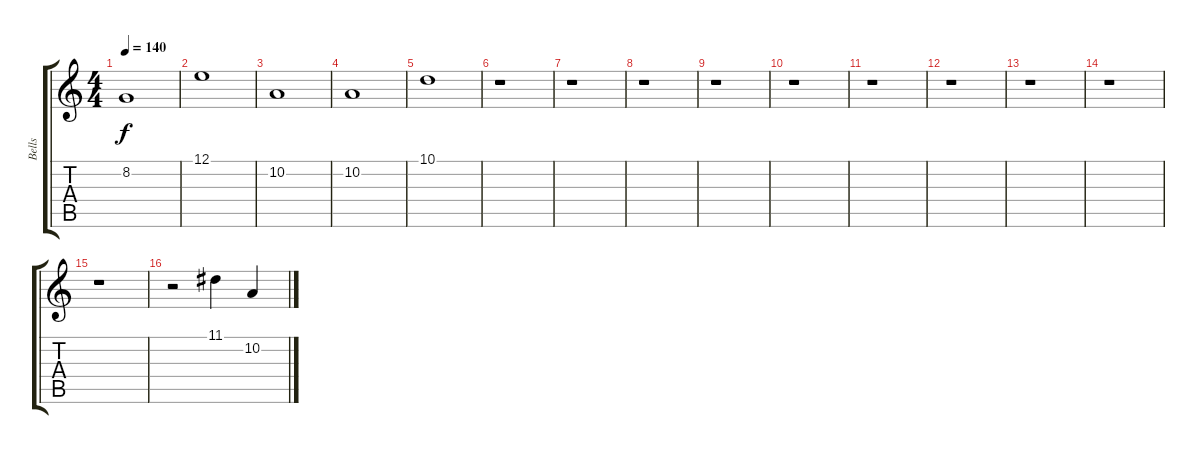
\track ("Bells" "Bells") {instrument tubularbells}
\staff {score tabs}
\tuning (E4 B3 G3 D3 A2 E2) {hide}
\ts (4 4)
\tempo 140
\clef g2
\ks c
8.2.1{dy f} |
12.1.1 |
10.2.1 |
10.2.1 |
10.1.1 |
r.1 |
r.1 |
r.1 |
r.1 |
r.1 |
r.1 |
r.1 |
r.1 |
r.1 |
r.1 |
r.2 11.1.4 10.2.4
